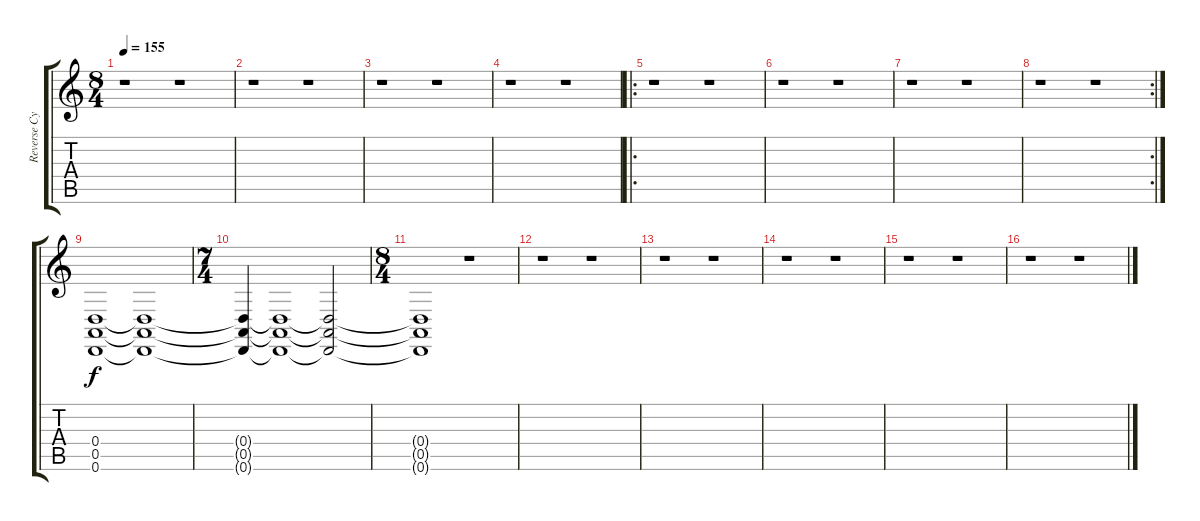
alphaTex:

\track ("Reverse Cymbal" "Reverse Cy") {instrument reversecymbal}
\staff {score tabs}
\tuning (E4 B3 G3 D3 A2 D2) {hide}
\ts (8 4)
\tempo 155
\clef g2
\ks c
r.1{dy f instrument reversecymbal} r.1 |
r.1 r.1 |
r.1 r.1 |
r.1 r.1 |
\ro
r.1 r.1 |
r.1 r.1 |
r.1 r.1 |
\rc 2
r.1 r.1 |
(0.4 0.5 0.6).1 (0.4{t} 0.5{t} 0.6{t}).1 |
\ts (7 4)
(0.4{t} 0.5{t} 0.6{t}).4 (0.4{t} 0.5{t} 0.6{t}).1 (0.4{t} 0.5{t} 0.6{t}).2 |
\ts (8 4)
(0.4{t} 0.5{t} 0.6{t}).1 r.1 |
r.1 r.1 |
r.1 r.1 |
r.1 r.1 |
r.1 r.1 |
r.1 r.1
